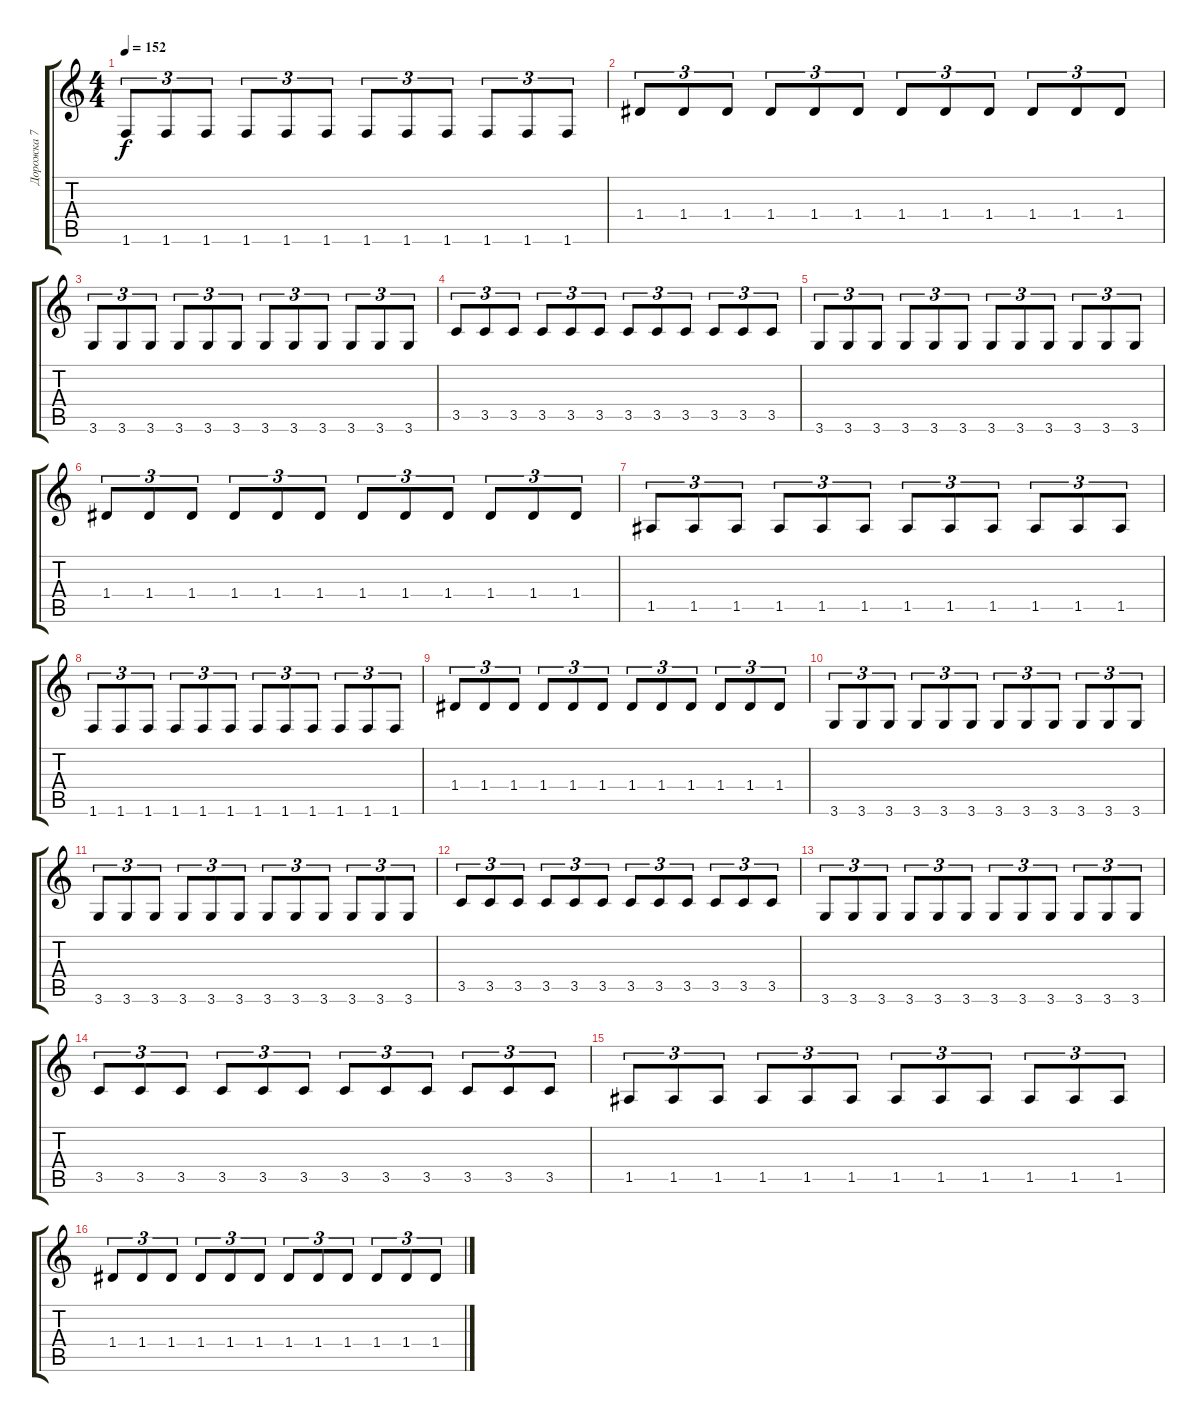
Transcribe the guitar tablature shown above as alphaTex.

\track ("Дорожка 7" "Дорожка 7") {instrument distortionguitar}
\staff {score tabs}
\tuning (E4 B3 G3 D3 A2 E2) {hide}
\ts (4 4)
\tempo 152
\clef g2
\ks c
1.6.8{tu (3 2) dy f} 1.6.8{tu (3 2)} 1.6.8{tu (3 2)} 1.6.8{tu (3 2)} 1.6.8{tu (3 2)} 1.6.8{tu (3 2)} 1.6.8{tu (3 2)} 1.6.8{tu (3 2)} 1.6.8{tu (3 2)} 1.6.8{tu (3 2)} 1.6.8{tu (3 2)} 1.6.8{tu (3 2)} |
1.4.8{tu (3 2)} 1.4.8{tu (3 2)} 1.4.8{tu (3 2)} 1.4.8{tu (3 2)} 1.4.8{tu (3 2)} 1.4.8{tu (3 2)} 1.4.8{tu (3 2)} 1.4.8{tu (3 2)} 1.4.8{tu (3 2)} 1.4.8{tu (3 2)} 1.4.8{tu (3 2)} 1.4.8{tu (3 2)} |
3.6.8{tu (3 2)} 3.6.8{tu (3 2)} 3.6.8{tu (3 2)} 3.6.8{tu (3 2)} 3.6.8{tu (3 2)} 3.6.8{tu (3 2)} 3.6.8{tu (3 2)} 3.6.8{tu (3 2)} 3.6.8{tu (3 2)} 3.6.8{tu (3 2)} 3.6.8{tu (3 2)} 3.6.8{tu (3 2)} |
3.5.8{tu (3 2)} 3.5.8{tu (3 2)} 3.5.8{tu (3 2)} 3.5.8{tu (3 2)} 3.5.8{tu (3 2)} 3.5.8{tu (3 2)} 3.5.8{tu (3 2)} 3.5.8{tu (3 2)} 3.5.8{tu (3 2)} 3.5.8{tu (3 2)} 3.5.8{tu (3 2)} 3.5.8{tu (3 2)} |
3.6.8{tu (3 2)} 3.6.8{tu (3 2)} 3.6.8{tu (3 2)} 3.6.8{tu (3 2)} 3.6.8{tu (3 2)} 3.6.8{tu (3 2)} 3.6.8{tu (3 2)} 3.6.8{tu (3 2)} 3.6.8{tu (3 2)} 3.6.8{tu (3 2)} 3.6.8{tu (3 2)} 3.6.8{tu (3 2)} |
1.4.8{tu (3 2)} 1.4.8{tu (3 2)} 1.4.8{tu (3 2)} 1.4.8{tu (3 2)} 1.4.8{tu (3 2)} 1.4.8{tu (3 2)} 1.4.8{tu (3 2)} 1.4.8{tu (3 2)} 1.4.8{tu (3 2)} 1.4.8{tu (3 2)} 1.4.8{tu (3 2)} 1.4.8{tu (3 2)} |
1.5.8{tu (3 2)} 1.5.8{tu (3 2)} 1.5.8{tu (3 2)} 1.5.8{tu (3 2)} 1.5.8{tu (3 2)} 1.5.8{tu (3 2)} 1.5.8{tu (3 2)} 1.5.8{tu (3 2)} 1.5.8{tu (3 2)} 1.5.8{tu (3 2)} 1.5.8{tu (3 2)} 1.5.8{tu (3 2)} |
1.6.8{tu (3 2)} 1.6.8{tu (3 2)} 1.6.8{tu (3 2)} 1.6.8{tu (3 2)} 1.6.8{tu (3 2)} 1.6.8{tu (3 2)} 1.6.8{tu (3 2)} 1.6.8{tu (3 2)} 1.6.8{tu (3 2)} 1.6.8{tu (3 2)} 1.6.8{tu (3 2)} 1.6.8{tu (3 2)} |
1.4.8{tu (3 2)} 1.4.8{tu (3 2)} 1.4.8{tu (3 2)} 1.4.8{tu (3 2)} 1.4.8{tu (3 2)} 1.4.8{tu (3 2)} 1.4.8{tu (3 2)} 1.4.8{tu (3 2)} 1.4.8{tu (3 2)} 1.4.8{tu (3 2)} 1.4.8{tu (3 2)} 1.4.8{tu (3 2)} |
3.6.8{tu (3 2)} 3.6.8{tu (3 2)} 3.6.8{tu (3 2)} 3.6.8{tu (3 2)} 3.6.8{tu (3 2)} 3.6.8{tu (3 2)} 3.6.8{tu (3 2)} 3.6.8{tu (3 2)} 3.6.8{tu (3 2)} 3.6.8{tu (3 2)} 3.6.8{tu (3 2)} 3.6.8{tu (3 2)} |
3.6.8{tu (3 2)} 3.6.8{tu (3 2)} 3.6.8{tu (3 2)} 3.6.8{tu (3 2)} 3.6.8{tu (3 2)} 3.6.8{tu (3 2)} 3.6.8{tu (3 2)} 3.6.8{tu (3 2)} 3.6.8{tu (3 2)} 3.6.8{tu (3 2)} 3.6.8{tu (3 2)} 3.6.8{tu (3 2)} |
3.5.8{tu (3 2)} 3.5.8{tu (3 2)} 3.5.8{tu (3 2)} 3.5.8{tu (3 2)} 3.5.8{tu (3 2)} 3.5.8{tu (3 2)} 3.5.8{tu (3 2)} 3.5.8{tu (3 2)} 3.5.8{tu (3 2)} 3.5.8{tu (3 2)} 3.5.8{tu (3 2)} 3.5.8{tu (3 2)} |
3.6.8{tu (3 2)} 3.6.8{tu (3 2)} 3.6.8{tu (3 2)} 3.6.8{tu (3 2)} 3.6.8{tu (3 2)} 3.6.8{tu (3 2)} 3.6.8{tu (3 2)} 3.6.8{tu (3 2)} 3.6.8{tu (3 2)} 3.6.8{tu (3 2)} 3.6.8{tu (3 2)} 3.6.8{tu (3 2)} |
3.5.8{tu (3 2)} 3.5.8{tu (3 2)} 3.5.8{tu (3 2)} 3.5.8{tu (3 2)} 3.5.8{tu (3 2)} 3.5.8{tu (3 2)} 3.5.8{tu (3 2)} 3.5.8{tu (3 2)} 3.5.8{tu (3 2)} 3.5.8{tu (3 2)} 3.5.8{tu (3 2)} 3.5.8{tu (3 2)} |
1.5.8{tu (3 2)} 1.5.8{tu (3 2)} 1.5.8{tu (3 2)} 1.5.8{tu (3 2)} 1.5.8{tu (3 2)} 1.5.8{tu (3 2)} 1.5.8{tu (3 2)} 1.5.8{tu (3 2)} 1.5.8{tu (3 2)} 1.5.8{tu (3 2)} 1.5.8{tu (3 2)} 1.5.8{tu (3 2)} |
1.4.8{tu (3 2)} 1.4.8{tu (3 2)} 1.4.8{tu (3 2)} 1.4.8{tu (3 2)} 1.4.8{tu (3 2)} 1.4.8{tu (3 2)} 1.4.8{tu (3 2)} 1.4.8{tu (3 2)} 1.4.8{tu (3 2)} 1.4.8{tu (3 2)} 1.4.8{tu (3 2)} 1.4.8{tu (3 2)}
